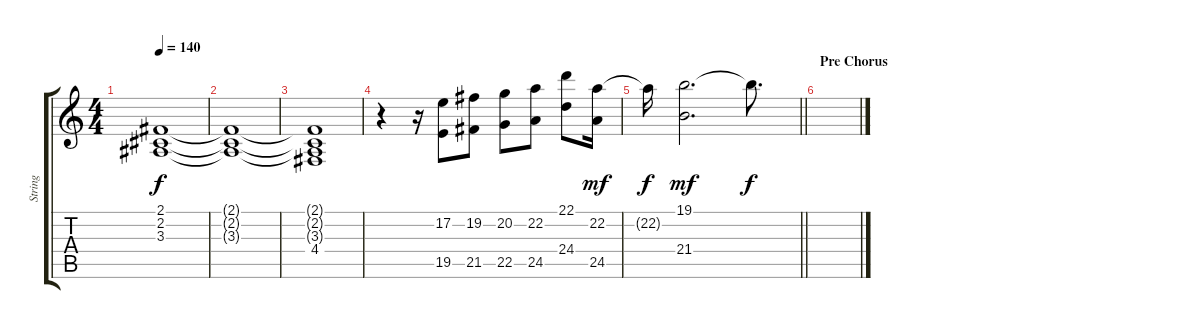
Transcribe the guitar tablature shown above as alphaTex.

\track ("String" "String") {instrument stringensemble1}
\staff {score tabs}
\tuning (E4 B3 G3 D3 A2 E2) {hide}
\ts (4 4)
\tempo 140
\clef g2
\ks c
(2.1{t} 2.2{t} 3.3{t}).1{dy f} |
(2.1{t} 2.2{t} 3.3{t}).1 |
(2.1{t} 2.2{t} 3.3{t} 4.4{t}).1 |
r.4{volume 13} r.16 (17.2 19.5).8 (19.2 21.5).8 (20.2 22.5).8 (22.2 24.5).8 (22.1 24.4).8 (22.2 24.5).16{dy mf} |
\barLineRight lightlight
22.2{t}.16{dy f} (19.1 21.4).2{d dy mf} 19.1{t}.8{d dy f} |
\section ("" "Pre Chorus")
